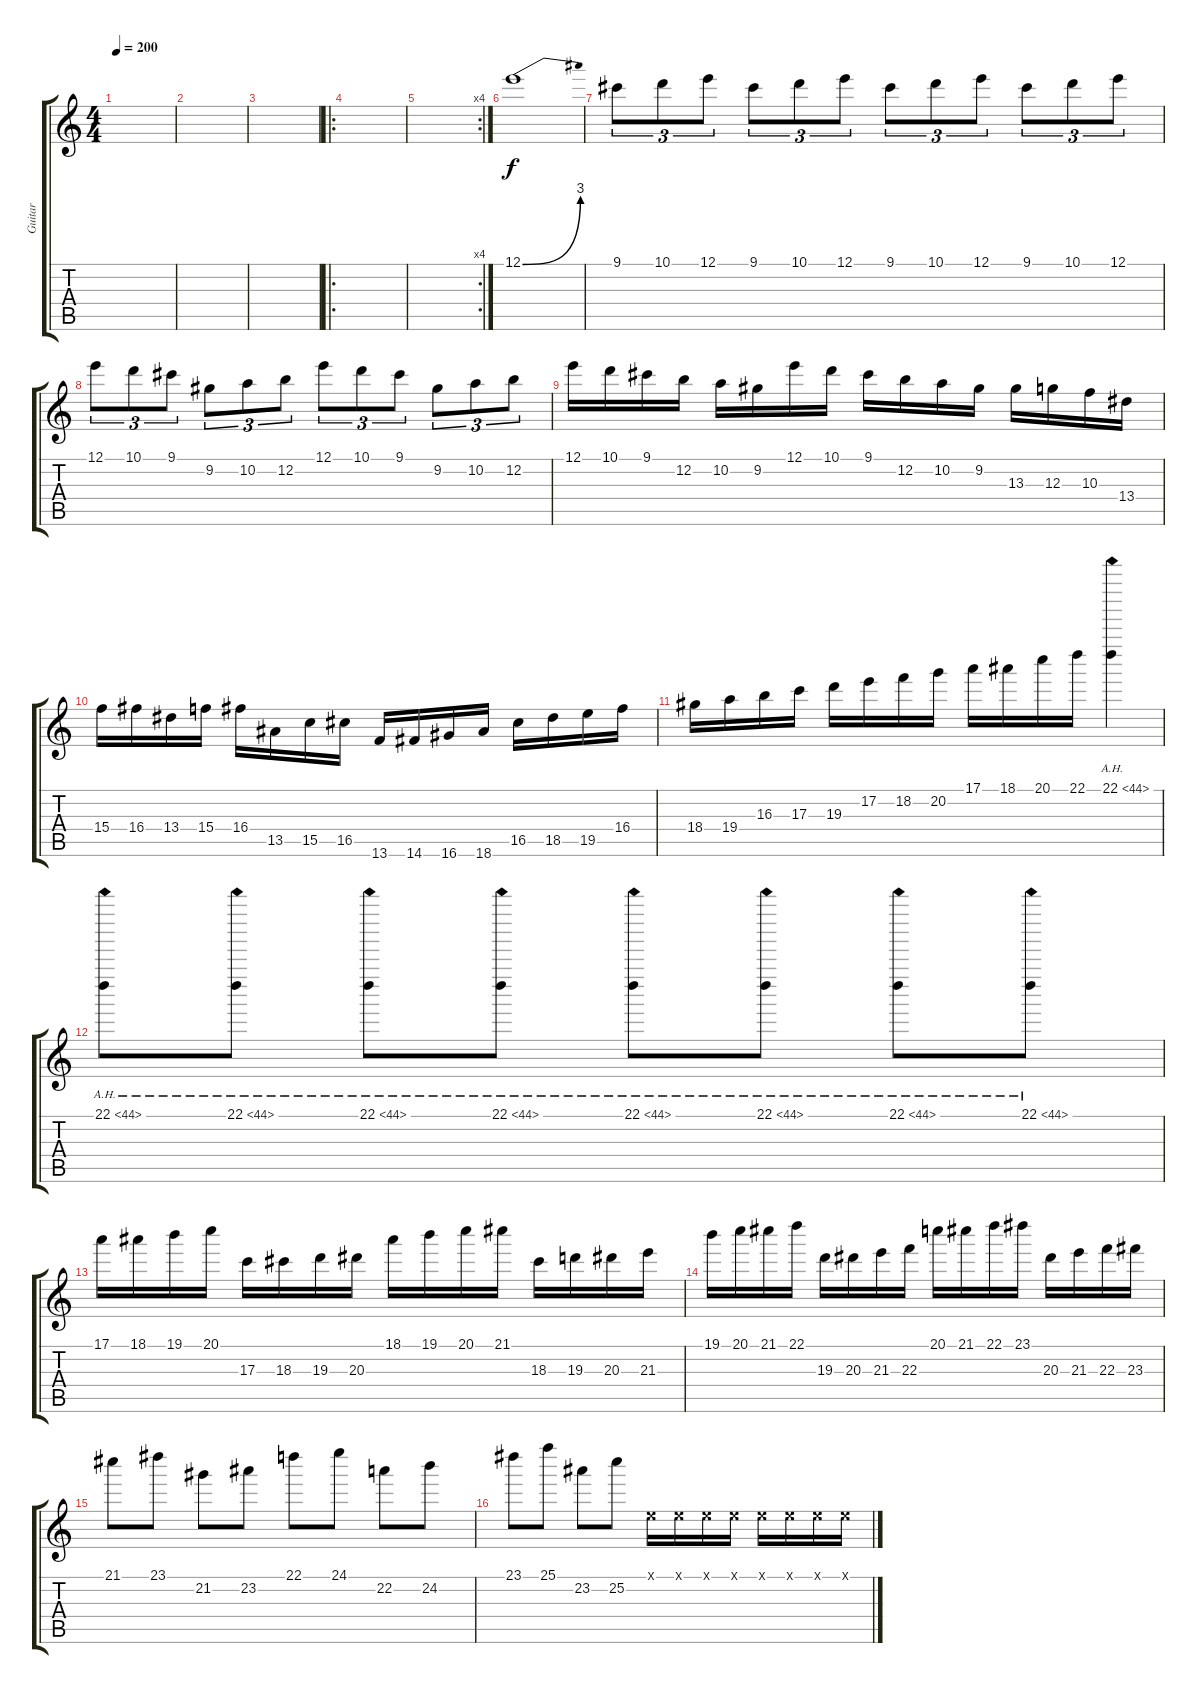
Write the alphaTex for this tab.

\track ("Guitar" "Guitar") {instrument distortionguitar}
\staff {score tabs}
\tuning (E4 B3 G3 D3 A2 E2) {hide}
\ts (4 4)
\tempo 200
\clef g2
\ks c
|
|
|
\ro
|
\rc 4
|
12.1{be (bend 0 0 60 12)}.1 |
9.1.8{tu (3 2)} 10.1.8{tu (3 2)} 12.1.8{tu (3 2)} 9.1.8{tu (3 2)} 10.1.8{tu (3 2)} 12.1.8{tu (3 2)} 9.1.8{tu (3 2)} 10.1.8{tu (3 2)} 12.1.8{tu (3 2)} 9.1.8{tu (3 2)} 10.1.8{tu (3 2)} 12.1.8{tu (3 2)} |
12.1.8{tu (3 2)} 10.1.8{tu (3 2)} 9.1.8{tu (3 2)} 9.2.8{tu (3 2)} 10.2.8{tu (3 2)} 12.2.8{tu (3 2)} 12.1.8{tu (3 2)} 10.1.8{tu (3 2)} 9.1.8{tu (3 2)} 9.2.8{tu (3 2)} 10.2.8{tu (3 2)} 12.2.8{tu (3 2)} |
12.1.16 10.1.16 9.1.16 12.2.16 10.2.16 9.2.16 12.1.16 10.1.16 9.1.16 12.2.16 10.2.16 9.2.16 13.3.16 12.3.16 10.3.16 13.4.16 |
15.4.16 16.4.16 13.4.16 15.4.16 16.4.16 13.5.16 15.5.16 16.5.16 13.6.16 14.6.16 16.6.16 18.6.16 16.5.16 18.5.16 19.5.16 16.4.16 |
18.4.16 19.4.16 16.3.16 17.3.16 19.3.16 17.2.16 18.2.16 20.2.16 17.1.16 18.1.16 20.1.16 22.1.16 22.1{ah 22}.4 |
22.1{ah 22}.8 22.1{ah 22}.8 22.1{ah 22}.8 22.1{ah 22}.8 22.1{ah 22}.8 22.1{ah 22}.8 22.1{ah 22}.8 22.1{ah 22}.8 |
17.1.16 18.1.16 19.1.16 20.1.16 17.3.16 18.3.16 19.3.16 20.3.16 18.1.16 19.1.16 20.1.16 21.1.16 18.3.16 19.3.16 20.3.16 21.3.16 |
19.1.16 20.1.16 21.1.16 22.1.16 19.3.16 20.3.16 21.3.16 22.3.16 20.1.16 21.1.16 22.1.16 23.1.16 20.3.16 21.3.16 22.3.16 23.3.16 |
21.1.8 23.1.8 21.2.8 23.2.8 22.1.8 24.1.8 22.2.8 24.2.8 |
23.1.8 25.1.8 23.2.8 25.2.8 0.1{x}.16 0.1{x}.16 0.1{x}.16 0.1{x}.16 0.1{x}.16 0.1{x}.16 0.1{x}.16 0.1{x}.16
